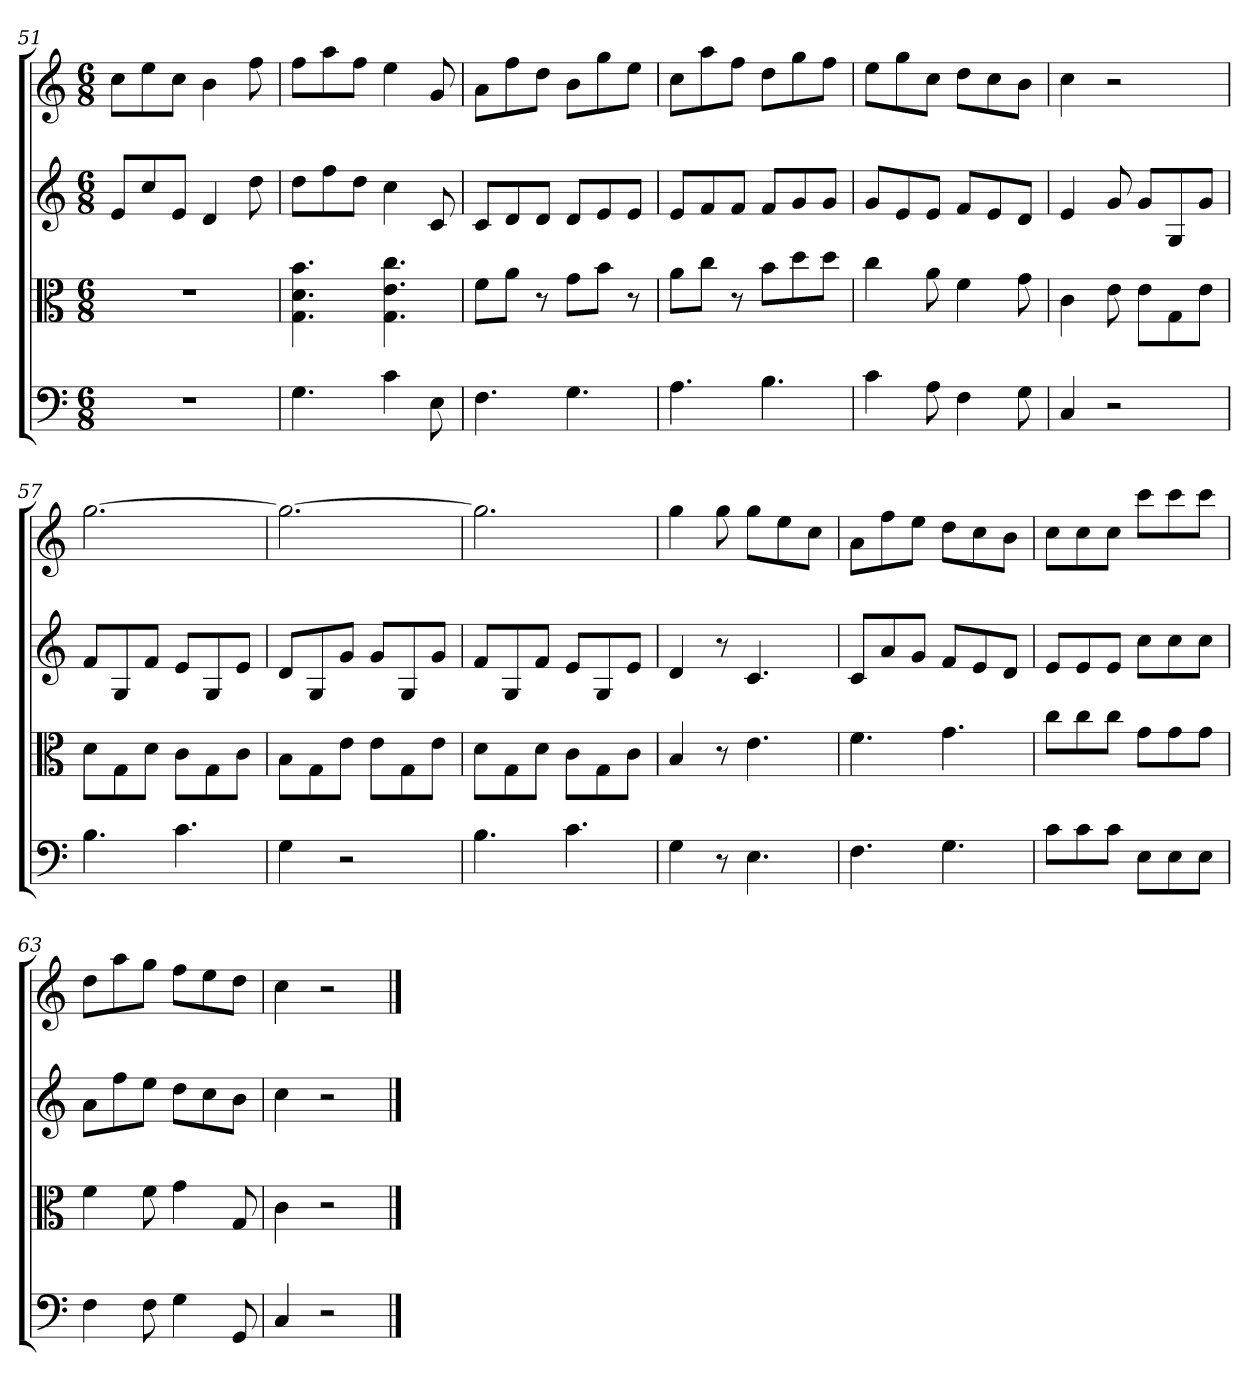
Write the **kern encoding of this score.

**kern	**kern	**kern	**kern
*part4	*part3	*part2	*part1
*staff4	*staff3	*staff2	*staff1
*clefF4	*clefC3	*clefG2	*clefG2
*k[]	*k[]	*k[]	*k[]
*C:	*C:	*C:	*C:
*M6/8	*M6/8	*M6/8	*M6/8
=51	=51	=51	=51
2.r	2.r	8e/L	8cc\L
.	.	8cc/	8ee\
.	.	8e/J	8cc\J
.	.	4d	4b
.	.	8dd	8ff
=52	=52	=52	=52
4.G	4.G 4.d 4.b	8dd\L	8ff\L
.	.	8ff\	8aa\
.	.	8dd\J	8ff\J
4c	4.G 4.e 4.cc	4cc	4ee
8E	.	8c	8g
=53	=53	=53	=53
4.F	8f\L	8c/L	8a\L
.	8a\J	8d/	8ff\
.	8r	8d/J	8dd\J
4.G	8g\L	8d/L	8b\L
.	8b\J	8e/	8gg\
.	8r	8e/J	8ee\J
=54	=54	=54	=54
4.A	8a\L	8e/L	8cc\L
.	8cc\J	8f/	8aa\
.	8r	8f/J	8ff\J
4.B	8b\L	8f/L	8dd\L
.	8dd\	8g/	8gg\
.	8dd\J	8g/J	8ff\J
=55	=55	=55	=55
4c	4cc	8g/L	8ee\L
.	.	8e/	8gg\
8A	8a	8e/J	8cc\J
4F	4f	8f/L	8dd\L
.	.	8e/	8cc\
8G	8g	8d/J	8b\J
=56	=56	=56	=56
4C	4c	4e	4cc
2r	8e	8g	2r
.	8e\L	8g/L	.
.	8G\	8G/	.
.	8e\J	8g/J	.
=57	=57	=57	=57
4.B	8d\L	8f/L	[2.gg
.	8G\	8G/	.
.	8d\J	8f/J	.
4.c	8c\L	8e/L	.
.	8G\	8G/	.
.	8c\J	8e/J	.
=58	=58	=58	=58
4G	8B\L	8d/L	2.gg_
.	8G\	8G/	.
2r	8e\J	8g/J	.
.	8e\L	8g/L	.
.	8G\	8G/	.
.	8e\J	8g/J	.
=59	=59	=59	=59
4.B	8d\L	8f/L	2.gg]
.	8G\	8G/	.
.	8d\J	8f/J	.
4.c	8c\L	8e/L	.
.	8G\	8G/	.
.	8c\J	8e/J	.
=60	=60	=60	=60
4G	4B	4d	4gg
8r	8r	8r	8gg
4.E	4.e	4.c	8gg\L
.	.	.	8ee\
.	.	.	8cc\J
=61	=61	=61	=61
4.F	4.f	8c/L	8a\L
.	.	8a/	8ff\
.	.	8g/J	8ee\J
4.G	4.g	8f/L	8dd\L
.	.	8e/	8cc\
.	.	8d/J	8b\J
=62	=62	=62	=62
8c\L	8cc\L	8e/L	8cc\L
8c\	8cc\	8e/	8cc\
8c\J	8cc\J	8e/J	8cc\J
8E\L	8g\L	8cc\L	8ccc\L
8E\	8g\	8cc\	8ccc\
8E\J	8g\J	8cc\J	8ccc\J
=63	=63	=63	=63
4F	4f	8a\L	8dd\L
.	.	8ff\	8aa\
8F	8f	8ee\J	8gg\J
4G	4g	8dd\L	8ff\L
.	.	8cc\	8ee\
8GG	8G	8b\J	8dd\J
=64	=64	=64	=64
4C	4c	4cc	4cc
2r	2r	2r	2r
==	==	==	==
*-	*-	*-	*-
